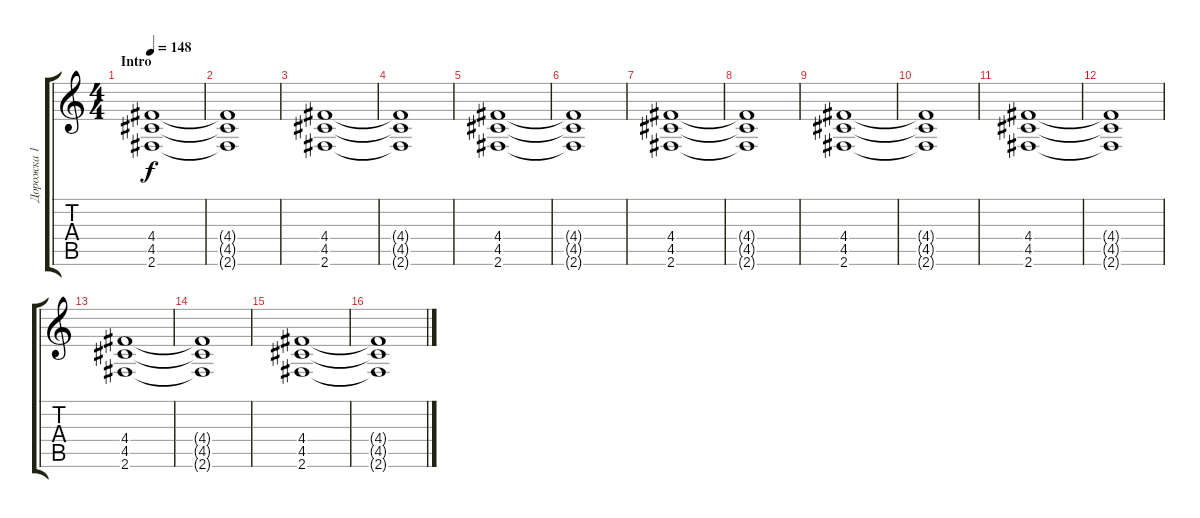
\track ("Дорожка 1" "Дорожка 1") {instrument distortionguitar}
\staff {score tabs}
\tuning (E4 B3 G3 D3 A2 E2) {hide}
\ts (4 4)
\section ("" "Intro")
\tempo 148
\tempo 120
\tempo 148
\clef g2
\ks c
(4.4 4.5 2.6).1{dy f instrument distortionguitar} |
(4.4{t} 4.5{t} 2.6{t}).1 |
(4.4 4.5 2.6).1 |
(4.4{t} 4.5{t} 2.6{t}).1 |
(4.4 4.5 2.6).1 |
(4.4{t} 4.5{t} 2.6{t}).1 |
(4.4 4.5 2.6).1 |
(4.4{t} 4.5{t} 2.6{t}).1 |
(4.4 4.5 2.6).1 |
(4.4{t} 4.5{t} 2.6{t}).1 |
(4.4 4.5 2.6).1 |
(4.4{t} 4.5{t} 2.6{t}).1 |
(4.4 4.5 2.6).1 |
(4.4{t} 4.5{t} 2.6{t}).1 |
(4.4 4.5 2.6).1 |
(4.4{t} 4.5{t} 2.6{t}).1
